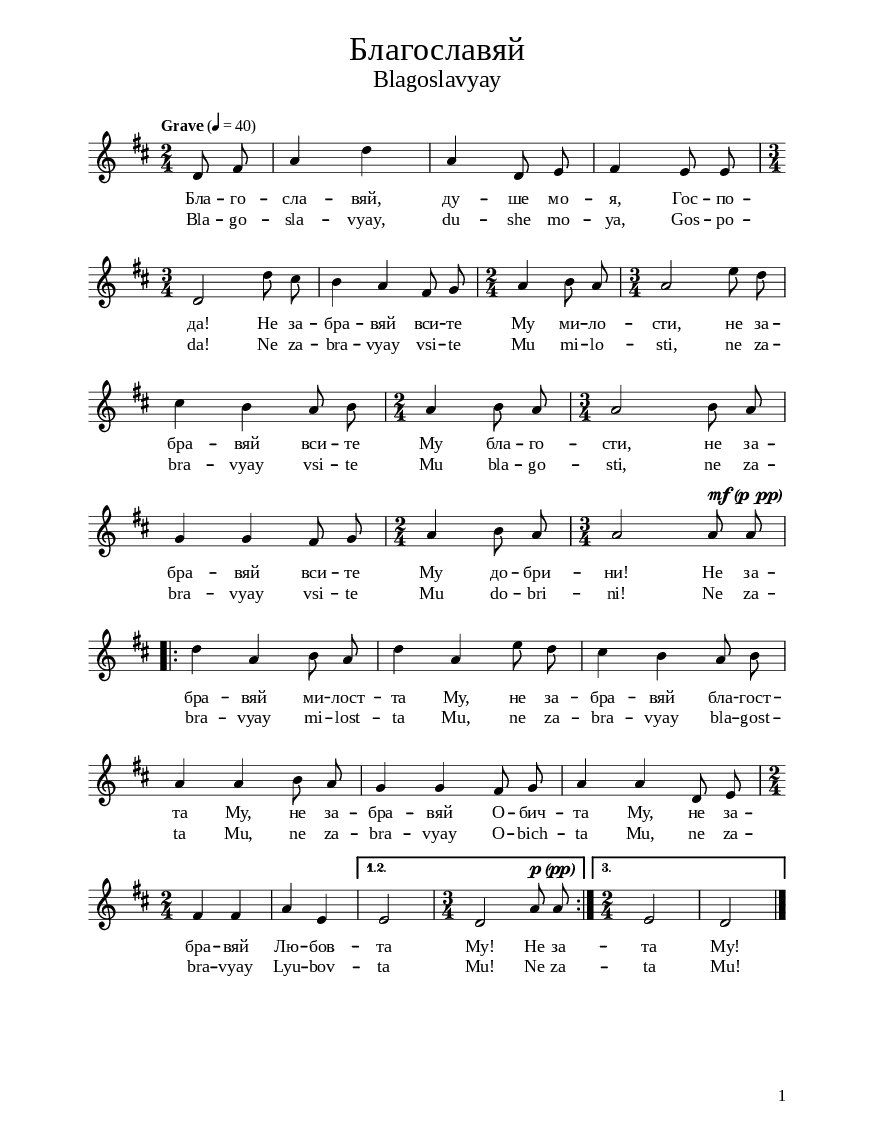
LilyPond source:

\version "2.22.1"

% include paper part and global functions
\include "include/globals.ily"

\bookpart {
  \include "include/bookpart-paper.ily"
  \score {
    \include "include/score-layout.ily"

    \new Voice \absolute {
      \clef treble
      \key d \major
      \time 2/4
      \tempoFunc "Grave" 4 "40"
      \autoBeamOff
      \partial 4
      \autoBeamOff

      d'8 fis'8|  a'4 d''4 |  a'4 d'8 e'8 | fis'4 e'8 e'8 \break |
      \time 3/4  d'2 d''8 cis''8 | b'4 a'4 fis'8 g'8 | \time 2/4  a'4 b'8 a'8 | \time 3/4  a'2 e''8 d''8 \break |
      cis''4 b'4 a'8 b'8| \time 2/4 a'4 b'8 a'8 | \time 3/4 a'2 b'8 a'8 |\break
      g'4 g'4 fis'8 g'8 | \time 2/4  a'4 b'8 a'8 | \time 3/4  a'2
      a'8 a'8^\markup {
        \center-align \concat {
          \dynamic mf
          \normal-text { \bold { \italic " (" } }
          \dynamic p
          \normal-text { \bold { \italic "  " } }
          \dynamic pp
          \normal-text { \bold { \italic ")" } }
        }
      } \break
      \repeat volta 3 {
        d''4 a'4 b'8 a'8 |  d''4 a'4 e''8 d''8 |  cis''4 b'4 a'8 b'8 \break |
        a'4 a'4 b'8 a'8 | g'4 g'4 fis'8 g'8 | a'4 a'4 d'8 e'8 \time 2/4 \break |
        fis'4 fis'4 | a'4  e'4 |
      } \alternative {
        {
          e'2  | \time 3/4 d'2 a'8  a'8^\markup {
            \center-align \concat {
              \dynamic p
              \normal-text { \bold { \italic " (" } }
              \dynamic pp
              \normal-text { \bold { \italic ")" } }
            }
          } |
        }
        { \time 2/4 e'2 | d'2 | \bar "|." }
      }
    }

    \addlyrics {
      Бла -- го --
      сла -- вяй, ду -- ше мо -- я, Гос -- по -- да!
      Не за -- бра -- вяй вси -- те Му ми -- ло --
      сти, не за -- бра -- вяй вси -- те Му бла -- го
      -- сти, не за -- бра -- вяй вси -- те Му до --
      бри -- ни! Не за -- бра -- вяй ми -- лост -- та
      Му, не за -- бра -- вяй бла -- гост -- та Му, не
      за -- бра -- вяй О -- бич -- та Му, не за -- бра
      -- вяй Лю -- бов -- та Му! Не за -- та Му!
    }

    \addlyrics {
      Bla -- go --
      sla -- vyay, du -- she mo -- ya, Gos -- po -- da!
      Ne za -- bra -- vyay vsi -- te Mu mi -- lo --
      sti, ne za -- bra -- vyay vsi -- te Mu bla -- go
      -- sti, ne za -- bra -- vyay vsi -- te Mu do --
      bri -- ni! Ne za -- bra -- vyay mi -- lost -- ta
      Mu, ne za -- bra -- vyay bla -- gost -- ta Mu, ne
      za -- bra -- vyay O -- bich -- ta Mu, ne za -- bra
      -- vyay Lyu -- bov -- ta Mu! Ne za -- ta Mu!
    }


    \header {
      title = \titleFunc "Благославяй" "Blagoslavyay"
    }

    \midi{}

  } % score

  \pageBreak


  % include foreign translation(s) of the song
  \version "2.22.1"

\markup \fill-line { \fontsize #deTitleFontSize "Segne" }
\markup \null
\markup \null
\markup \fontsize #deCoupletFontSize {
  \hspace #16
  \override #`(baseline-skip . ,deCoupletBaselineSkip)

  \column {
    \line { 1. Segne den Herrn, meine Seele, }
    \line {   "   " vergiss nicht all Seine Gnade, }
    \line {   "   " vergiss nicht all Seine Güte,}
    \line {   "   " vergiss nicht all Seinen Wohltaten! }
    \line {   "   " Vergiss nicht seine Gnade, }
    \line {"   " vergiss nicht Seine Güte, }
    \line {   "   "vergiss nicht Seine Liebe [obich], }
    \line {   "   " vergiss nicht Seine Liebe [ljubov]!  }

  }
}


} % bookpart
